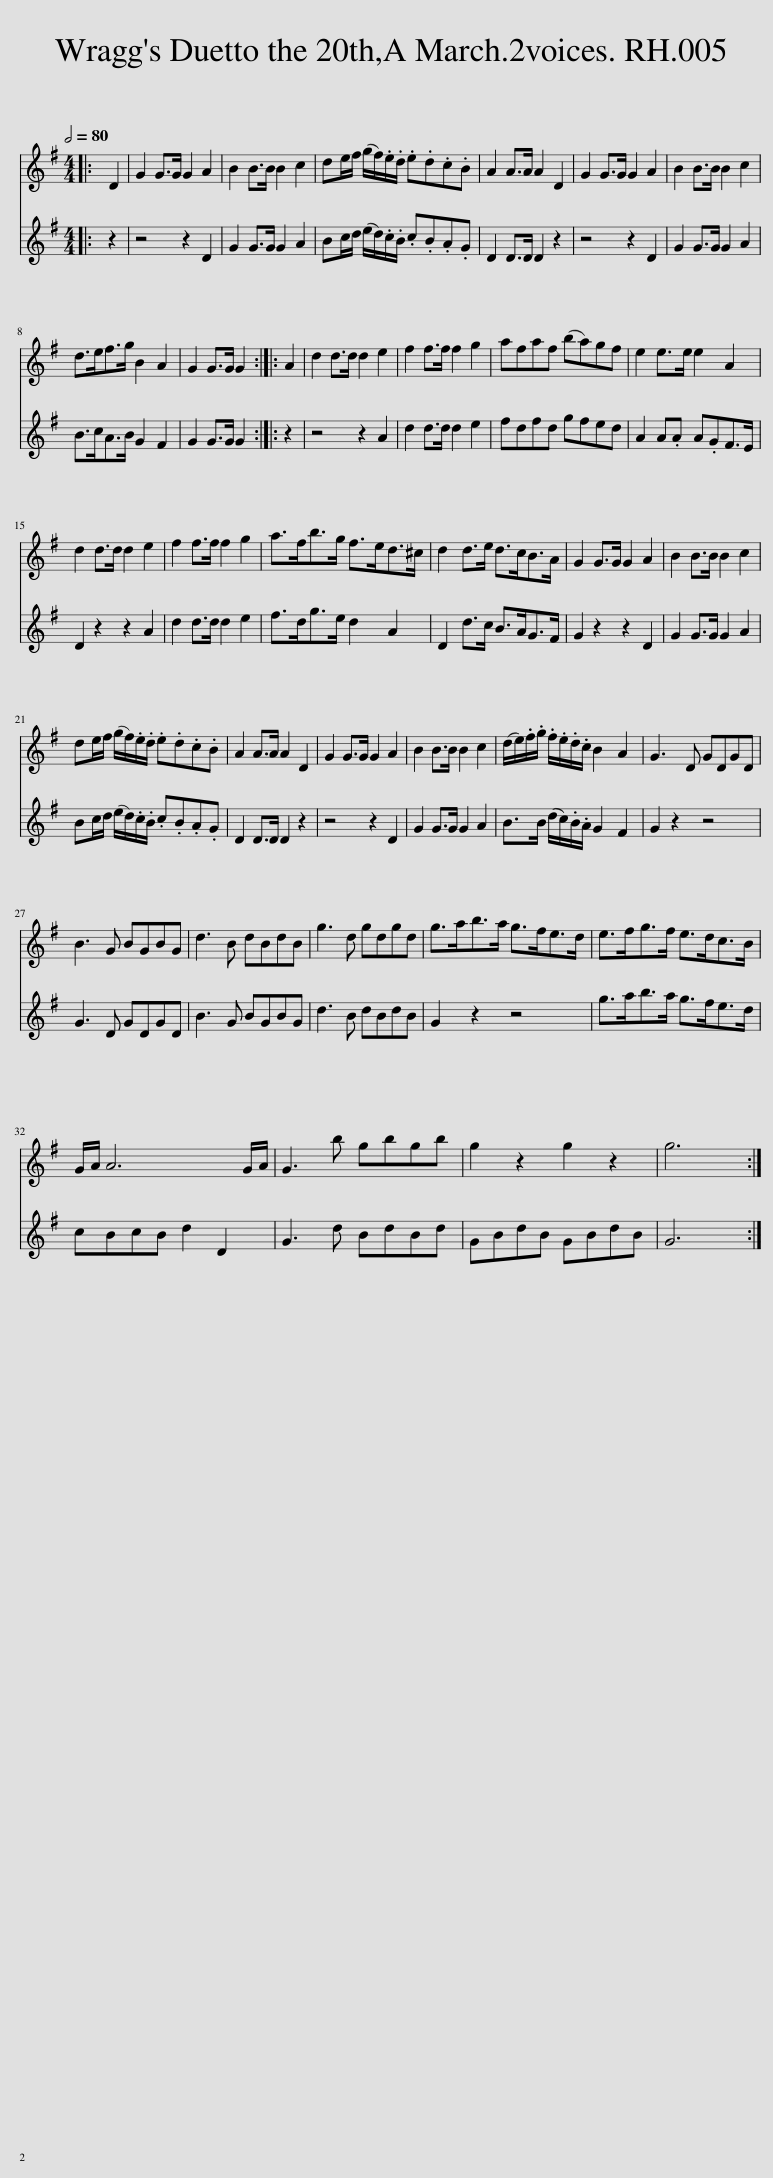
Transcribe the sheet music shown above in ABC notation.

X:1
%%score 1 2
L:1/8
Q:1/2=80
M:4/4
I:linebreak $
K:G
V:1 treble
V:2 treble
V:1
|: D2 | G2 G>G G2 A2 | B2 B>B B2 c2 | de/f/ (g/f/).e/.d/ .e.d.c.B | A2 A>A A2 D2 | %5
 G2 G>G G2 A2 | B2 B>B B2 c2 |$ d>ef>g B2 A2 | G2 G>G G2 :: A2 | %10
 d2 d>d d2 e2 | f2 f>f f2 g2 | afaf (ba)gf | e2 e>e e2 A2 |$ d2 d>d d2 e2 | %15
 f2 f>f f2 g2 | a>fb>g f>ed>^c | d2 d>e d>cB>A | G2 G>G G2 A2 | B2 B>B B2 c2 |$ %20
 de/f/ (g/f/).e/.d/ .e.d.c.B | A2 A>A A2 D2 | G2 G>G G2 A2 | B2 B>B B2 c2 | (d/e/).f/.g/ .f/.e/.d/.c/ B2 A2 | %25
 G3 D GDGD |$ B3 G BGBG | d3 B dBdB | g3 d gdgd | g>ab>a g>fe>d | %30
 e>fg>f e>dc>B |$ G/A/ A6 G/A/ | G3 b gbgb | g2 z2 g2 z2 | g6 :| %35
V:2
|: z2 | z4 z2 D2 | G2 G>G G2 A2 | Bc/d/ (e/d/).c/.B/ .c.B.A.G | D2 D>D D2 z2 | %5
 z4 z2 D2 | G2 G>G G2 A2 |$ B>cA>B G2 F2 | G2 G>G G2 :: z2 | %10
 z4 z2 A2 | d2 d>d d2 e2 | fdfd gfed | A2 A.A A.GF>E |$ D2 z2 z2 A2 | %15
 d2 d>d d2 e2 | f>dg>e d2 A2 | D2 d>c B>AG>F | G2 z2 z2 D2 | G2 G>G G2 A2 |$ %20
 Bc/d/ (e/d/).c/.B/ .c.B.A.G | D2 D>D D2 z2 | z4 z2 D2 | G2 G>G G2 A2 | B>B (d/c/).B/.A/ G2 F2 | %25
 G2 z2 z4 |$ G3 D GDGD | B3 G BGBG | d3 B dBdB | G2 z2 z4 | %30
 g>ab>a g>fe>d |$ cBcB d2 D2 | G3 d BdBd | GBdB GBdB | G6 :| %35
